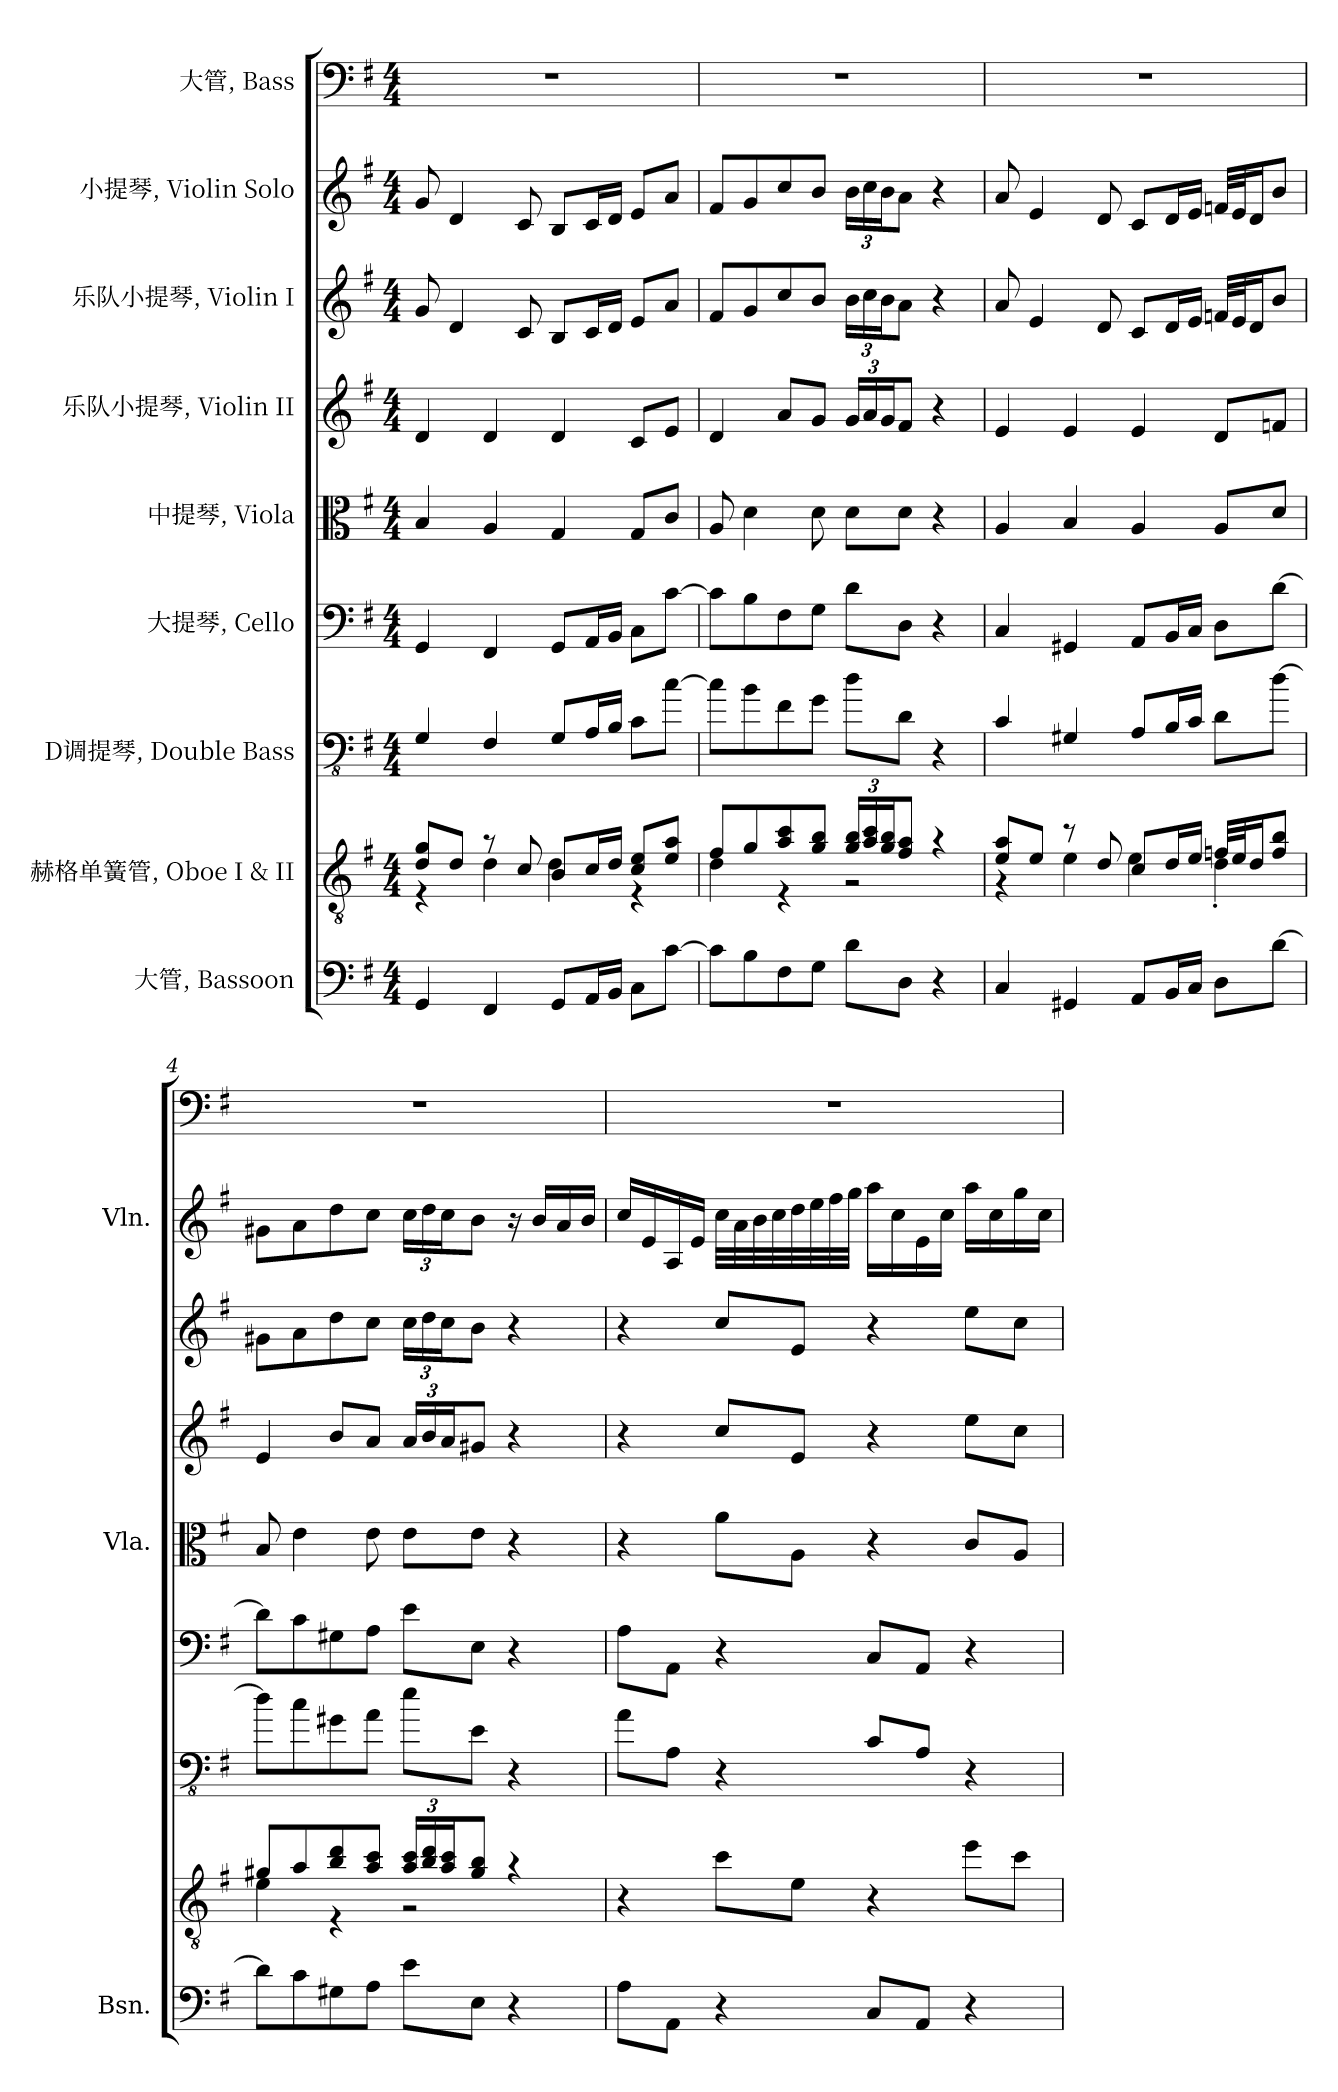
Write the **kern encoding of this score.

**kern	**kern	**kern	**kern	**kern	**kern	**kern	**kern	**kern
*part9	*part8	*part7	*part6	*part5	*part4	*part3	*part2	*part1
*staff9	*staff8	*staff7	*staff6	*staff5	*staff4	*staff3	*staff2	*staff1
*I"大管, Bassoon	*I"赫格单簧管, Oboe I &amp; II	*I"D调提琴, Double Bass	*I"大提琴, Cello	*I"中提琴, Viola	*I"乐队小提琴, Violin II	*I"乐队小提琴, Violin I	*I"小提琴, Violin Solo	*I"大管, Bass
*I'Bsn.	*	*	*	*I'Vla.	*	*	*I'Vln.	*
*clefF4	*clefGv2	*clefFv4	*clefF4	*clefC3	*clefG2	*clefG2	*clefG2	*clefF4
*	*	*ITrd7c12	*	*	*	*	*	*
*k[f#]	*k[f#]	*k[f#]	*k[f#]	*k[f#]	*k[f#]	*k[f#]	*k[f#]	*k[f#]
*M4/4	*M4/4	*M4/4	*M4/4	*M4/4	*M4/4	*M4/4	*M4/4	*M4/4
*MM76	*MM76	*MM76	*MM76	*MM76	*MM76	*MM76	*MM76	*MM76
=1	=1	=1	=1	=1	=1	=1	=1	=1
*	*^	*	*	*	*	*	*	*
4GG/	8d/ 8g/L	4r	4GGG/	4GG/	4B/	4d/	8g/	8g/	1r
.	8d/J	.	.	.	.	.	4d/	4d/	.
4FF#/	8r	4d\	4FFF#/	4FF#/	4A/	4d/	.	.	.
.	8c/	.	.	.	.	.	8c/	8c/	.
8GG/L	8B/L	4d\	8GGG/L	8GG/L	4G/	4d/	8B/L	8B/L	.
16AA/L	16c/L	.	16AAA/L	16AA/L	.	.	16c/L	16c/L	.
16BB/JJ	16d/JJ	.	16BBB/JJ	16BB/JJ	.	.	16d/JJ	16d/JJ	.
8C\L	8c/ 8e/L	4r	8CC\L	8C\L	8G/L	8c/L	8e/L	8e/L	.
[8c\J	8e/ 8a/J	.	[8C\J	[8c\J	8c/J	8e/J	8a/J	8a/J	.
=2	=2	=2	=2	=2	=2	=2	=2	=2	=2
8c\L]	8f#/L	4d\	8C\L]	8c\L]	8A/	4d/	8f#/L	8f#/L	1r
8B\	8g/	.	8BB\	8B\	4d\	.	8g/	8g/	.
8F#\	8a/ 8cc/	4r	8FF#\	8F#\	.	8a/L	8cc/	8cc/	.
8G\J	8g/ 8b/J	.	8GG\J	8G\J	8d\	8g/J	8b/J	8b/J	.
*	*Xbrackettup	*	*	*	*	*Xbrackettup	*Xbrackettup	*Xbrackettup	*
8d\L	24g/ 24b/LL	2r	8D\L	8d\L	8d\L	24g/LL	24b\LL	24b\LL	.
.	24a/ 24cc/	.	.	.	.	24a/	24cc\	24cc\	.
.	24g/ 24b/J	.	.	.	.	24g/J	24b\J	24b\J	.
8D\J	8f#/ 8a/J	.	8DD\J	8D\J	8d\J	8f#/J	8a\J	8a\J	.
4r	4r	.	4r	4r	4r	4r	4r	4r	.
!!LO:PB:g=z
=3	=3	=3	=3	=3	=3	=3	=3	=3	=3
4C/	8e/ 8a/L	4r	4CC/	4C/	4A/	4e/	8a/	8a/	1r
.	8e/J	.	.	.	.	.	4e/	4e/	.
4GG#X/	8r	4e\	4GGG#X/	4GG#X/	4B/	4e/	.	.	.
.	8d/	.	.	.	.	.	8d/	8d/	.
8AA/L	8c/L	4e\	8AAA/L	8AA/L	4A/	4e/	8c/L	8c/L	.
16BB/L	16d/L	.	16BBB/L	16BB/L	.	.	16d/L	16d/L	.
16C/JJ	16e/JJ	.	16CC/JJ	16C/JJ	.	.	16e/JJ	16e/JJ	.
8D\L	32fn/LLL	4d'\	8DD\L	8D\L	8A/L	8d/L	32fn/LLL	32fn/LLL	.
.	32e/J	.	.	.	.	.	32e/J	32e/J	.
.	16d/J	.	.	.	.	.	16d/J	16d/J	.
[8d\J	8f/ 8b/J	.	[8D\J	[8d\J	8d/J	8fn/J	8b/J	8b/J	.
=4	=4	=4	=4	=4	=4	=4	=4	=4	=4
8d\L]	8g#X/L	4e\	8D\L]	8d\L]	8B/	4e/	8g#X\L	8g#X\L	1r
8c\	8a/	.	8C\	8c\	4e\	.	8a\	8a\	.
8G#X\	8b/ 8dd/	4r	8GG#X\	8G#X\	.	8b/L	8dd\	8dd\	.
8A\J	8a/ 8cc/J	.	8AA\J	8A\J	8e\	8a/J	8cc\J	8cc\J	.
8e\L	24a/ 24cc/LL	2r	8E\L	8e\L	8e\L	24a/LL	24cc\LL	24cc\LL	.
.	24b/ 24dd/	.	.	.	.	24b/	24dd\	24dd\	.
.	24a/ 24cc/J	.	.	.	.	24a/J	24cc\J	24cc\J	.
8E\J	8g#/ 8b/J	.	8EE\J	8E\J	8e\J	8g#X/J	8b\J	8b\J	.
4r	4r	.	4r	4r	4r	4r	4r	16r	.
.	.	.	.	.	.	.	.	16b/LL	.
.	.	.	.	.	.	.	.	16a/	.
.	.	.	.	.	.	.	.	16b/JJ	.
*	*v	*v	*	*	*	*	*	*	*
!!LO:PB:g=z
=5	=5	=5	=5	=5	=5	=5	=5	=5
8A\L	4r	8AA\L	8A\L	4r	4r	4r	16cc/LL	1r
.	.	.	.	.	.	.	16e/	.
8AA\J	.	8AAA\J	8AA\J	.	.	.	16A/	.
.	.	.	.	.	.	.	16e/JJ	.
4r	8cc\L	4r	4r	8a\L	8cc/L	8cc/L	32cc\LLL	.
.	.	.	.	.	.	.	32a\	.
.	.	.	.	.	.	.	32b\	.
.	.	.	.	.	.	.	32cc\	.
.	8e\J	.	.	8A\J	8e/J	8e/J	32dd\	.
.	.	.	.	.	.	.	32ee\	.
.	.	.	.	.	.	.	32ff#\	.
.	.	.	.	.	.	.	32gg\JJJ	.
8C/L	4r	8CC/L	8C/L	4r	4r	4r	16aa\LL	.
.	.	.	.	.	.	.	16cc\	.
8AA/J	.	8AAA/J	8AA/J	.	.	.	16e\	.
.	.	.	.	.	.	.	16cc\JJ	.
4r	8ee\L	4r	4r	8c/L	8ee\L	8ee\L	16aa\LL	.
.	.	.	.	.	.	.	16cc\	.
.	8cc\J	.	.	8A/J	8cc\J	8cc\J	16gg\	.
.	.	.	.	.	.	.	16cc\JJ	.
=	=	=	=	=	=	=	=	=
*-	*-	*-	*-	*-	*-	*-	*-	*-
